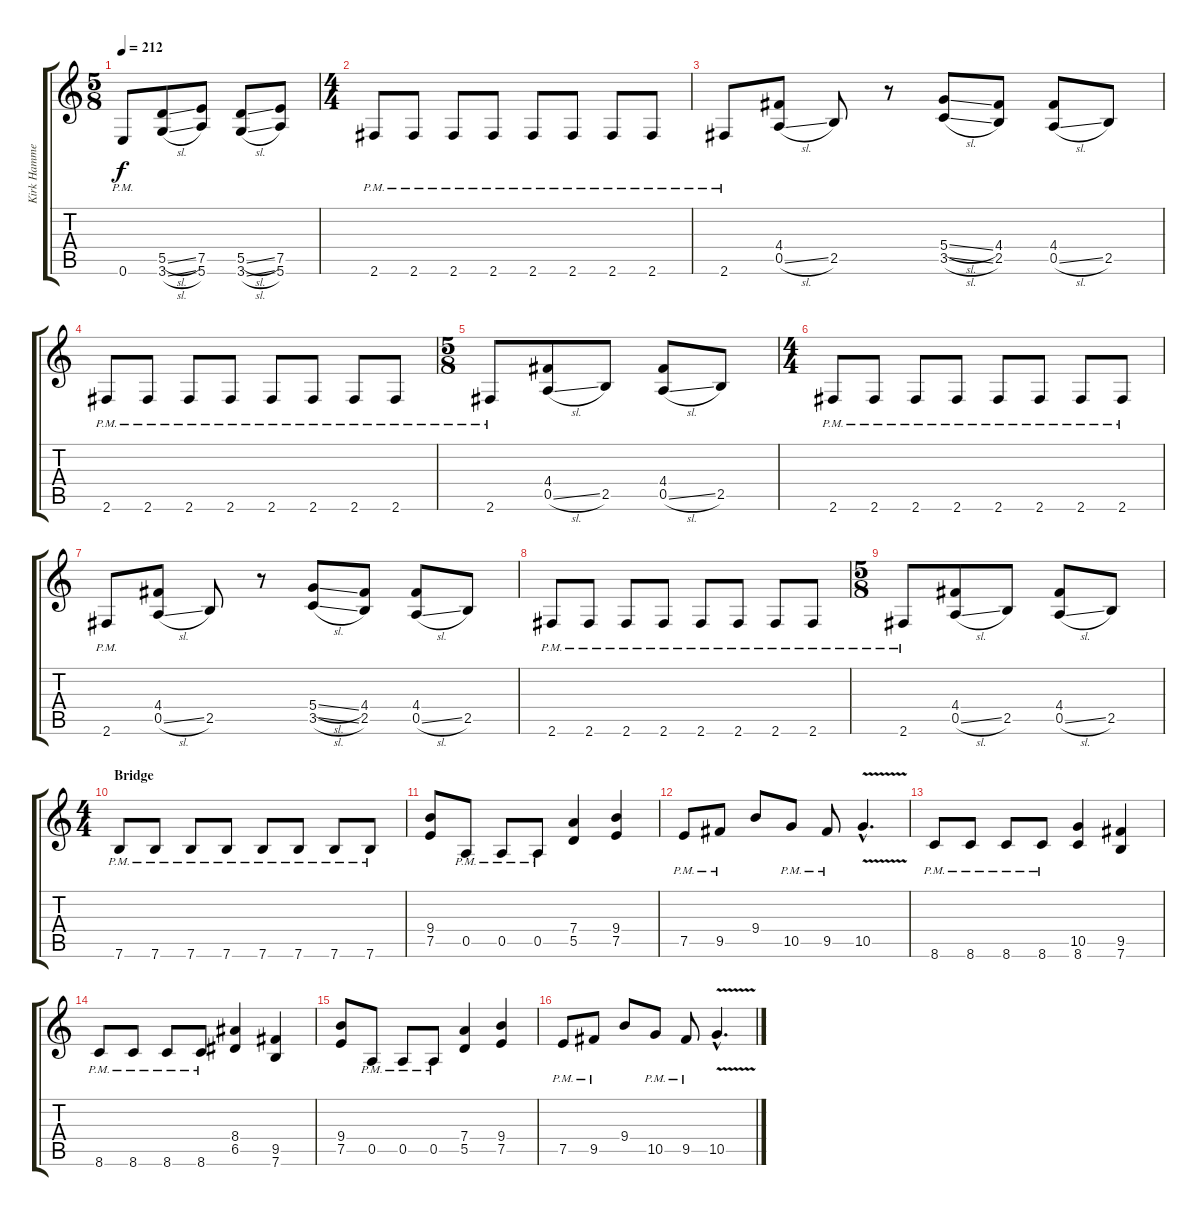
\track ("Kirk Hammet (Lead Guitar)" "Kirk Hamme") {instrument overdrivenguitar}
\staff {score tabs}
\tuning (E4 B3 G3 D3 A2 E2) {hide}
\ts (5 8)
\tempo 212
\clef g2
\ks c
0.6{pm}.8{dy f} (5.5{sl} 3.6{sl}).8 (7.5 5.6).8 (5.5{sl} 3.6{sl}).8 (7.5 5.6).8 |
\ts (4 4)
\section ("" "")
2.6{pm}.8 2.6{pm}.8 2.6{pm}.8 2.6{pm}.8 2.6{pm}.8 2.6{pm}.8 2.6{pm}.8 2.6{pm}.8 |
2.6{pm}.8 (4.4 0.5{sl}).8 2.5.8 r.8 (5.4{sl} 3.5{sl}).8 (4.4 2.5).8 (4.4 0.5{sl}).8 2.5.8 |
2.6{pm}.8 2.6{pm}.8 2.6{pm}.8 2.6{pm}.8 2.6{pm}.8 2.6{pm}.8 2.6{pm}.8 2.6{pm}.8 |
\ts (5 8)
2.6{pm}.8 (4.4 0.5{sl}).8 2.5.8 (4.4 0.5{sl}).8 2.5.8 |
\ts (4 4)
2.6{pm}.8 2.6{pm}.8 2.6{pm}.8 2.6{pm}.8 2.6{pm}.8 2.6{pm}.8 2.6{pm}.8 2.6{pm}.8 |
2.6{pm}.8 (4.4 0.5{sl}).8 2.5.8 r.8 (5.4{sl} 3.5{sl}).8 (4.4 2.5).8 (4.4 0.5{sl}).8 2.5.8 |
2.6{pm}.8 2.6{pm}.8 2.6{pm}.8 2.6{pm}.8 2.6{pm}.8 2.6{pm}.8 2.6{pm}.8 2.6{pm}.8 |
\ts (5 8)
2.6{pm}.8 (4.4 0.5{sl}).8 2.5.8 (4.4 0.5{sl}).8 2.5.8 |
\ts (4 4)
\section ("" "Bridge")
7.6{pm}.8 7.6{pm}.8 7.6{pm}.8 7.6{pm}.8 7.6{pm}.8 7.6{pm}.8 7.6{pm}.8 7.6{pm}.8 |
(9.4 7.5).8 0.5{pm}.8 0.5{pm}.8 0.5{pm}.8 (7.4 5.5).4 (9.4 7.5).4 |
7.5{pm}.8 9.5{pm}.8 9.4.8 10.5{pm}.8 9.5{pm}.8 10.5{v hac}.4{d} |
8.6{pm}.8 8.6{pm}.8 8.6{pm}.8 8.6{pm}.8 (10.5 8.6).4 (9.5 7.6).4 |
8.6{pm}.8 8.6{pm}.8 8.6{pm}.8 8.6{pm}.8 (8.4 6.5).4 (9.5 7.6).4 |
(9.4 7.5).8 0.5{pm}.8 0.5{pm}.8 0.5{pm}.8 (7.4 5.5).4 (9.4 7.5).4 |
7.5{pm}.8 9.5{pm}.8 9.4.8 10.5{pm}.8 9.5{pm}.8 10.5{v hac}.4{d}
